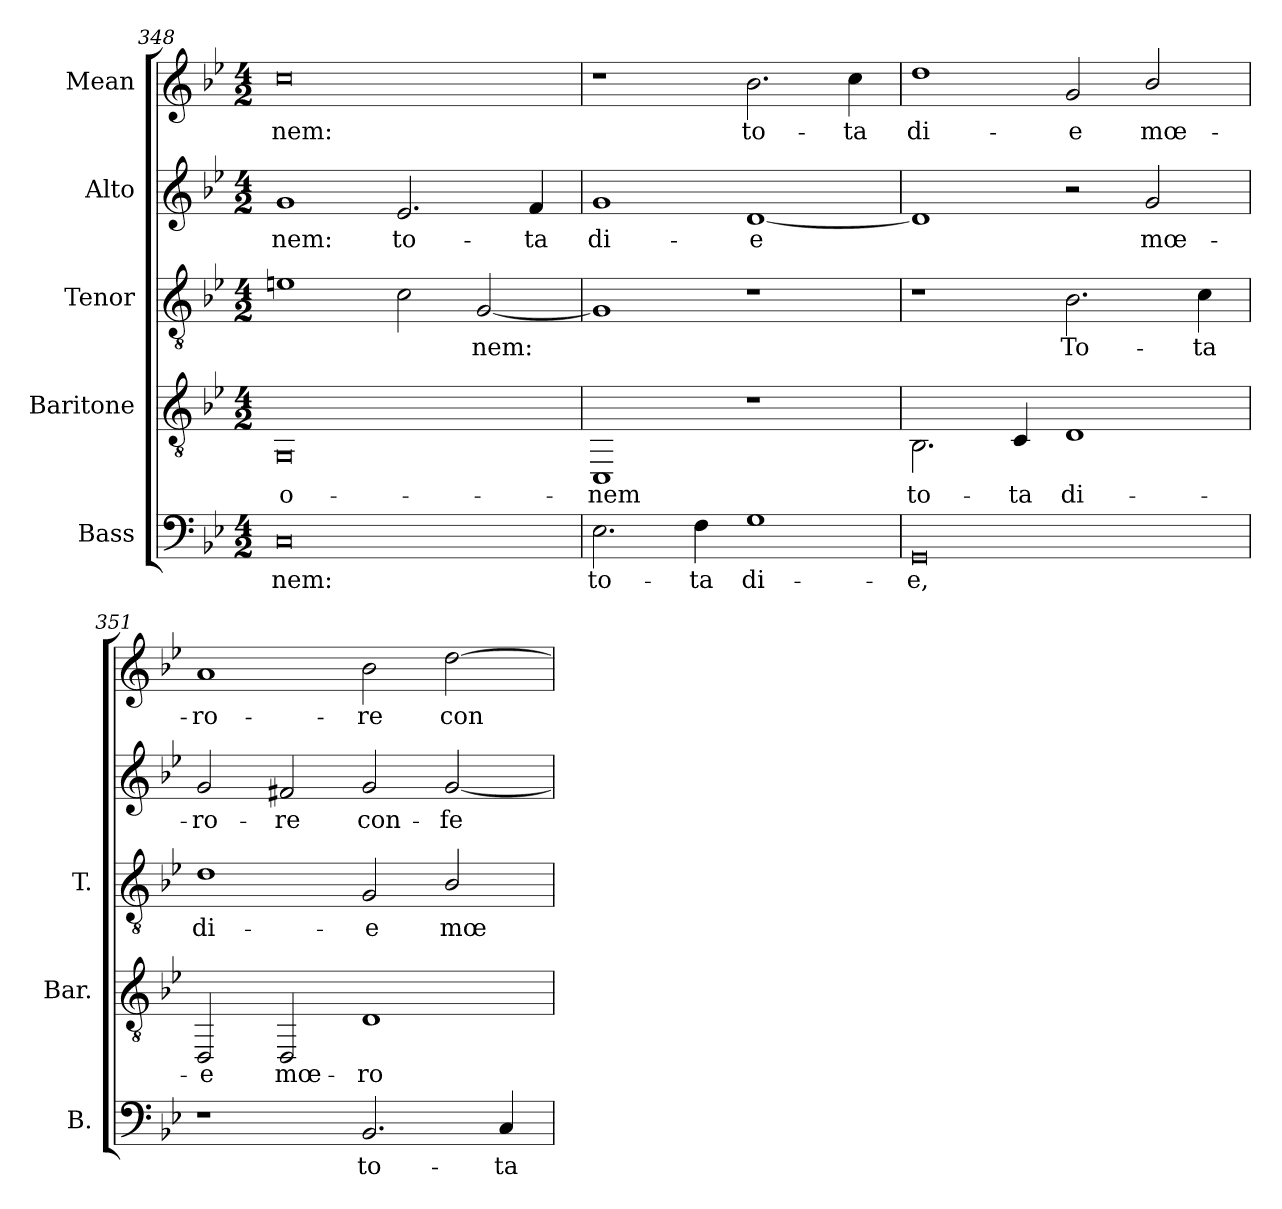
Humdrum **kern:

**kern	**text	**kern	**text	**kern	**text	**kern	**text	**kern	**text
*part5	*part5	*part4	*part4	*part3	*part3	*part2	*part2	*part1	*part1
*staff5	*staff5	*staff4	*staff4	*staff3	*staff3	*staff2	*staff2	*staff1	*staff1
*I"Bass	*	*I"Baritone	*	*I"Tenor	*	*I"Alto	*	*I"Mean	*
*I'B.	*	*I'Bar.	*	*I'T.	*	*	*	*	*
*clefF4	*	*clefGv2	*	*clefGv2	*	*clefG2	*	*clefG2	*
*	*	*	*	*ITrd7c12	*	*	*	*	*
*k[b-e-]	*	*k[b-e-]	*	*k[b-e-]	*	*k[b-e-]	*	*k[b-e-]	*
*B-:	*	*B-:	*	*B-:	*	*B-:	*	*B-:	*
*M4/2	*	*M4/2	*	*M4/2	*	*M4/2	*	*M4/2	*
=348	=348	=348	=348	=348	=348	=348	=348	=348	=348
!	!LO:LY:b:color=#000000	!	!	!	!	!	!	!	!
!	!	!	!LO:LY:b:color=#000000	!	!	!	!	!	!
!	!	!	!	!	!	!	!LO:LY:b:color=#000000	!	!
!	!	!	!	!	!	!	!	!	!LO:LY:b:color=#000000
0Ci	-nem:	0GGi	-o-	1Eni	.	1gi	-nem:	0cci	-nem:
!	!	!	!	!	!	!	!LO:LY:b:color=#000000	!	!
.	.	.	.	2Ci\	.	2.e-i/	to-	.	.
!	!	!	!	!	!LO:LY:b:color=#000000	!	!	!	!
.	.	.	.	[2GGi/	-nem:	.	.	.	.
!	!	!	!	!	!	!	!LO:LY:b:color=#000000	!	!
.	.	.	.	.	.	4fi/	-ta	.	.
!!LO:LB:g=z
=349	=349	=349	=349	=349	=349	=349	=349	=349	=349
!	!LO:LY:b:color=#000000	!	!	!	!	!	!	!	!
!	!	!	!LO:LY:b:color=#000000	!	!	!	!	!	!
!	!	!	!	!	!	!	!LO:LY:b:color=#000000	!	!
2.E-i\	to-	1CCi	-nem	1GGi]	.	1gi	di-	1r	.
!	!LO:LY:b:color=#000000	!	!	!	!	!	!	!	!
4Fi\	-ta	.	.	.	.	.	.	.	.
!	!LO:LY:b:color=#000000	!	!	!	!	!	!	!	!
!	!	!	!	!	!	!	!LO:LY:b:color=#000000	!	!
!	!	!	!	!	!	!	!	!	!LO:LY:b:color=#000000
1Gi	di-	1r	.	1r	.	[1di	-e	2.b-i\	to-
!	!	!	!	!	!	!	!	!	!LO:LY:b:color=#000000
.	.	.	.	.	.	.	.	4cci\	-ta
=350	=350	=350	=350	=350	=350	=350	=350	=350	=350
!	!LO:LY:b:color=#000000	!	!	!	!	!	!	!	!
!	!	!	!LO:LY:b:color=#000000	!	!	!	!	!	!
!	!	!	!	!	!	!	!	!	!LO:LY:b:color=#000000
0GGi	-e,	2.BB-i\	to-	1r	.	1di]	.	1ddi	di-
!	!	!	!LO:LY:b:color=#000000	!	!	!	!	!	!
.	.	4Ci/	-ta	.	.	.	.	.	.
!	!	!	!LO:LY:b:color=#000000	!	!	!	!	!	!
!	!	!	!	!	!LO:LY:b:color=#000000	!	!	!	!
!	!	!	!	!	!	!	!	!	!LO:LY:b:color=#000000
.	.	1Di	di-	2.BB-i\	To-	2r	.	2gi/	-e
!	!	!	!	!	!	!	!LO:LY:b:color=#000000	!	!
!	!	!	!	!	!	!	!	!	!LO:LY:b:color=#000000
.	.	.	.	.	.	2gi/	mœ-	2b-i/	mœ-
!	!	!	!	!	!LO:LY:b:color=#000000	!	!	!	!
.	.	.	.	4Ci\	-ta	.	.	.	.
=351	=351	=351	=351	=351	=351	=351	=351	=351	=351
!	!	!	!LO:LY:b:color=#000000	!	!	!	!	!	!
!	!	!	!	!	!LO:LY:b:color=#000000	!	!	!	!
!	!	!	!	!	!	!	!LO:LY:b:color=#000000	!	!
!	!	!	!	!	!	!	!	!	!LO:LY:b:color=#000000
1r	.	2DDi/	-e	1Di	di-	2gi/	-ro-	1ai	-ro-
!	!	!	!LO:LY:b:color=#000000	!	!	!	!	!	!
!	!	!	!	!	!	!	!LO:LY:b:color=#000000	!	!
.	.	2DDi/	mœ-	.	.	2f#Xi/	-re	.	.
!	!LO:LY:b:color=#000000	!	!	!	!	!	!	!	!
!	!	!	!LO:LY:b:color=#000000	!	!	!	!	!	!
!	!	!	!	!	!LO:LY:b:color=#000000	!	!	!	!
!	!	!	!	!	!	!	!LO:LY:b:color=#000000	!	!
!	!	!	!	!	!	!	!	!	!LO:LY:b:color=#000000
2.BB-i/	to-	1Di	-ro-	2GGi/	-e	2gi/	con-	2b-i\	-re
!	!	!	!	!	!LO:LY:b:color=#000000	!	!	!	!
!	!	!	!	!	!	!	!LO:LY:b:color=#000000	!	!
!	!	!	!	!	!	!	!	!	!LO:LY:b:color=#000000
.	.	.	.	2BB-i/	mœ-	[2gi/	-fe-	[2ddi\	con-
!	!LO:LY:b:color=#000000	!	!	!	!	!	!	!	!
4Ci/	-ta	.	.	.	.	.	.	.	.
=	=	=	=	=	=	=	=	=	=
*-	*-	*-	*-	*-	*-	*-	*-	*-	*-
